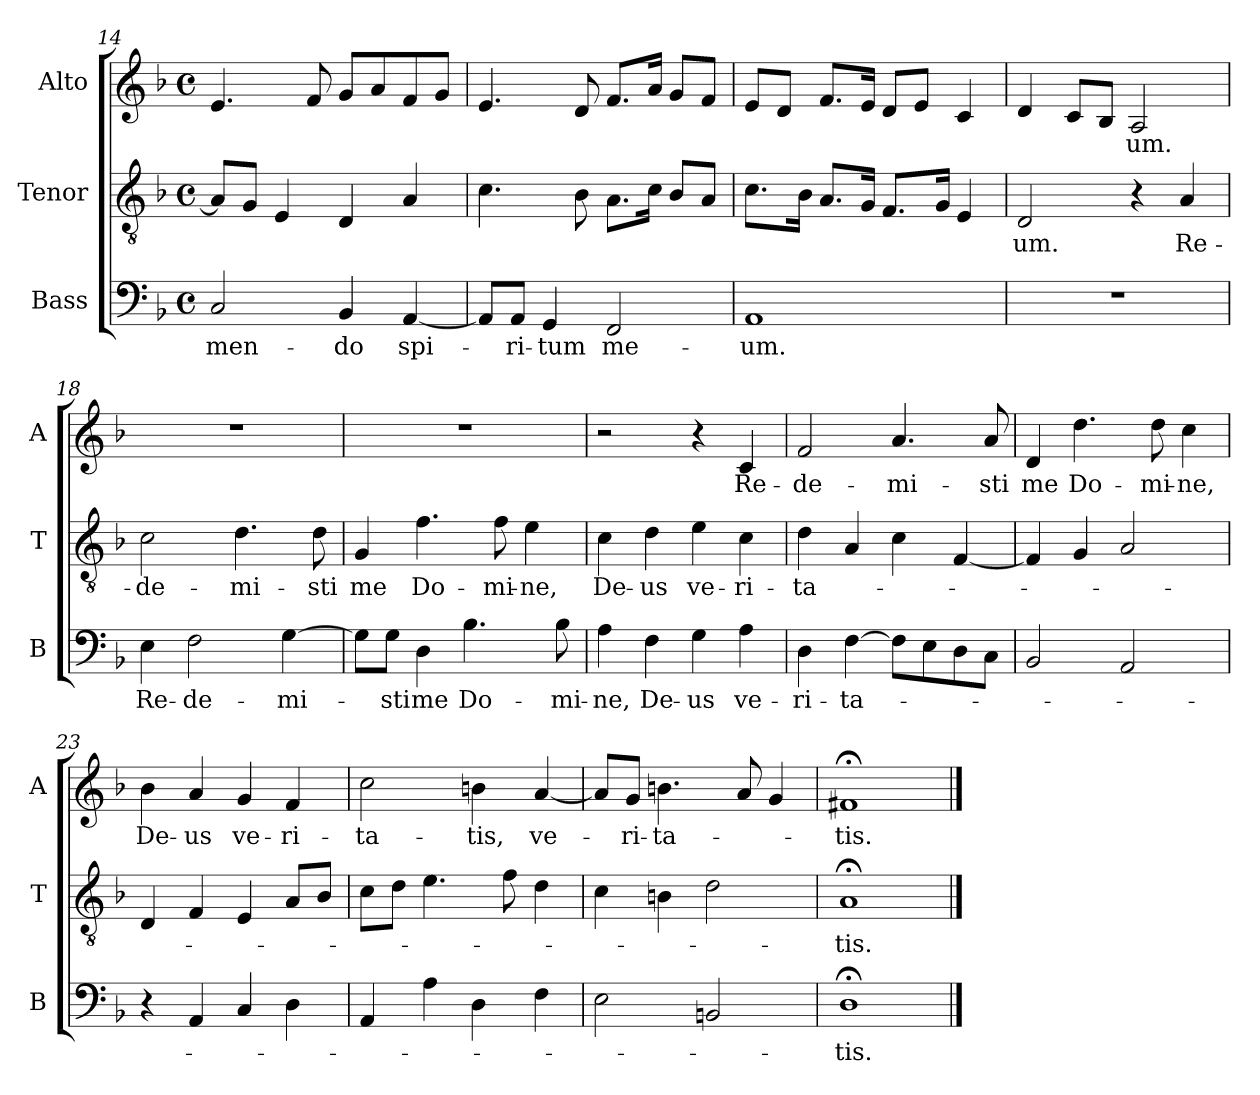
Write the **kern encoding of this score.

**kern	**text	**kern	**text	**kern	**text
*part3	*part3	*part2	*part2	*part1	*part1
*staff3	*staff3	*staff2	*staff2	*staff1	*staff1
*I"Bass	*	*I"Tenor	*	*I"Alto	*
*I'B	*	*I'T	*	*I'A	*
*clefF4	*	*clefGv2	*	*clefG2	*
*k[b-]	*	*k[b-]	*	*k[b-]	*
*F:	*	*F:	*	*F:	*
*M4/4	*	*M4/4	*	*M4/4	*
*met(c)	*	*met(c)	*	*met(c)	*
=14	=14	=14	=14	=14	=14
!	!LO:LY:b	!	!	!	!
2C/	-men-	8A/L]	.	4.e/	.
.	.	8G/J	.	.	.
.	.	4E/	.	.	.
.	.	.	.	8f/	.
!	!LO:LY:b	!	!	!	!
4BB-/	-do	4D/	.	8g/L	.
.	.	.	.	8a/	.
!	!LO:LY:b	!	!	!	!
[4AA/	spi-	4A/	.	8f/	.
.	.	.	.	8g/J	.
!!LO:LB:g=z
=15	=15	=15	=15	=15	=15
8AA/L]	.	4.c\	.	4.e/	.
!	!LO:LY:b	!	!	!	!
8AA/J	-ri-	.	.	.	.
!	!LO:LY:b	!	!	!	!
4GG/	-tum	.	.	.	.
.	.	8B-\	.	8d/	.
!	!LO:LY:b	!	!	!	!
2FF/	me-	8.A\L	.	8.f/L	.
.	.	16c\Jk	.	16a/Jk	.
.	.	8B-/L	.	8g/L	.
.	.	8A/J	.	8f/J	.
=16	=16	=16	=16	=16	=16
!	!LO:LY:b	!	!	!	!
1AA	-um.	8.c\L	.	8e/L	.
.	.	.	.	8d/J	.
.	.	16B-\Jk	.	.	.
.	.	8.A/L	.	8.f/L	.
.	.	16G/Jk	.	16e/Jk	.
.	.	8.F/L	.	8d/L	.
.	.	.	.	8e/J	.
.	.	16G/Jk	.	.	.
.	.	4E/	.	4c/	.
=17	=17	=17	=17	=17	=17
!	!	!	!LO:LY:b	!	!
1r	.	2D/	-um.	4d/	.
.	.	.	.	8c/L	.
.	.	.	.	8B-/J	.
!	!	!	!	!	!LO:LY:b
.	.	4r	.	2A/	-um.
!	!	!	!LO:LY:b	!	!
.	.	4A/	Re-	.	.
=18	=18	=18	=18	=18	=18
!	!LO:LY:b	!	!LO:LY:b	!	!
4E\	Re-	2c\	-de-	1r	.
!	!LO:LY:b	!	!	!	!
2F\	-de-	.	.	.	.
!	!	!	!LO:LY:b	!	!
.	.	4.d\	-mi-	.	.
!	!LO:LY:b	!	!	!	!
[4G\	-mi-	.	.	.	.
!	!	!	!LO:LY:b	!	!
.	.	8d\	-sti	.	.
=19	=19	=19	=19	=19	=19
!	!	!	!LO:LY:b	!	!
8G\L]	.	4G/	me	1r	.
!	!LO:LY:b	!	!	!	!
8G\J	-sti	.	.	.	.
!	!LO:LY:b	!	!LO:LY:b	!	!
4D\	me	4.f\	Do-	.	.
!	!LO:LY:b	!	!	!	!
4.B-\	Do-	.	.	.	.
!	!	!	!LO:LY:b	!	!
.	.	8f\	-mi-	.	.
!	!	!	!LO:LY:b	!	!
.	.	4e\	-ne,	.	.
!	!LO:LY:b	!	!	!	!
8B-\	-mi-	.	.	.	.
=20	=20	=20	=20	=20	=20
!	!LO:LY:b	!	!LO:LY:b	!	!
4A\	-ne,	4c\	De-	2r	.
!	!LO:LY:b	!	!LO:LY:b	!	!
4F\	De-	4d\	-us	.	.
!	!LO:LY:b	!	!LO:LY:b	!	!
4G\	-us	4e\	ve-	4r	.
!	!LO:LY:b	!	!LO:LY:b	!	!LO:LY:b
4A\	ve-	4c\	-ri-	4c/	Re-
!!LO:LB:g=z
=21	=21	=21	=21	=21	=21
!	!LO:LY:b	!	!LO:LY:b	!	!LO:LY:b
4D\	-ri-	4d\	-ta-	2f/	-de-
!	!LO:LY:b	!	!	!	!
[4F\	-ta-	4A/	.	.	.
!	!	!	!	!	!LO:LY:b
8F\L]	.	4c\	.	4.a/	-mi-
8E\	.	.	.	.	.
8D\	.	[4F/	.	.	.
!	!	!	!	!	!LO:LY:b
8C\J	.	.	.	8a/	-sti
=22	=22	=22	=22	=22	=22
!	!	!	!	!	!LO:LY:b
2BB-/	.	4F/]	.	4d/	me
!	!	!	!	!	!LO:LY:b
.	.	4G/	.	4.dd\	Do-
2AA/	.	2A/	.	.	.
!	!	!	!	!	!LO:LY:b
.	.	.	.	8dd\	-mi-
!	!	!	!	!	!LO:LY:b
.	.	.	.	4cc\	-ne,
=23	=23	=23	=23	=23	=23
!	!	!	!	!	!LO:LY:b
4r	.	4D/	.	4b-\	De-
!	!	!	!	!	!LO:LY:b
4AA/	.	4F/	.	4a/	-us
!	!	!	!	!	!LO:LY:b
4C/	.	4E/	.	4g/	ve-
!	!	!	!	!	!LO:LY:b
4D\	.	8A/L	.	4f/	-ri-
.	.	8B-/J	.	.	.
=24	=24	=24	=24	=24	=24
!	!	!	!	!	!LO:LY:b
4AA/	.	8c\L	.	2cc\	-ta-
.	.	8d\J	.	.	.
4A\	.	4.e\	.	.	.
!	!	!	!	!	!LO:LY:b
4D\	.	.	.	4bn\	-tis,
.	.	8f\	.	.	.
!	!	!	!	!	!LO:LY:b
4F\	.	4d\	.	[4a/	ve-
=25	=25	=25	=25	=25	=25
2E\	.	4c\	.	8a/L]	.
!	!	!	!	!	!LO:LY:b
.	.	.	.	8g/J	-ri-
!	!	!	!	!	!LO:LY:b
.	.	4Bn\	.	4.bn\	-ta-
2BBn/	.	2d\	.	.	.
.	.	.	.	8a/	.
.	.	.	.	4g/	.
=26	=26	=26	=26	=26	=26
!	!LO:LY:b	!	!LO:LY:b	!	!LO:LY:b
1D;<	-tis.	1A;<	-tis.	1f#X;<	-tis.
==	==	==	==	==	==
*-	*-	*-	*-	*-	*-
